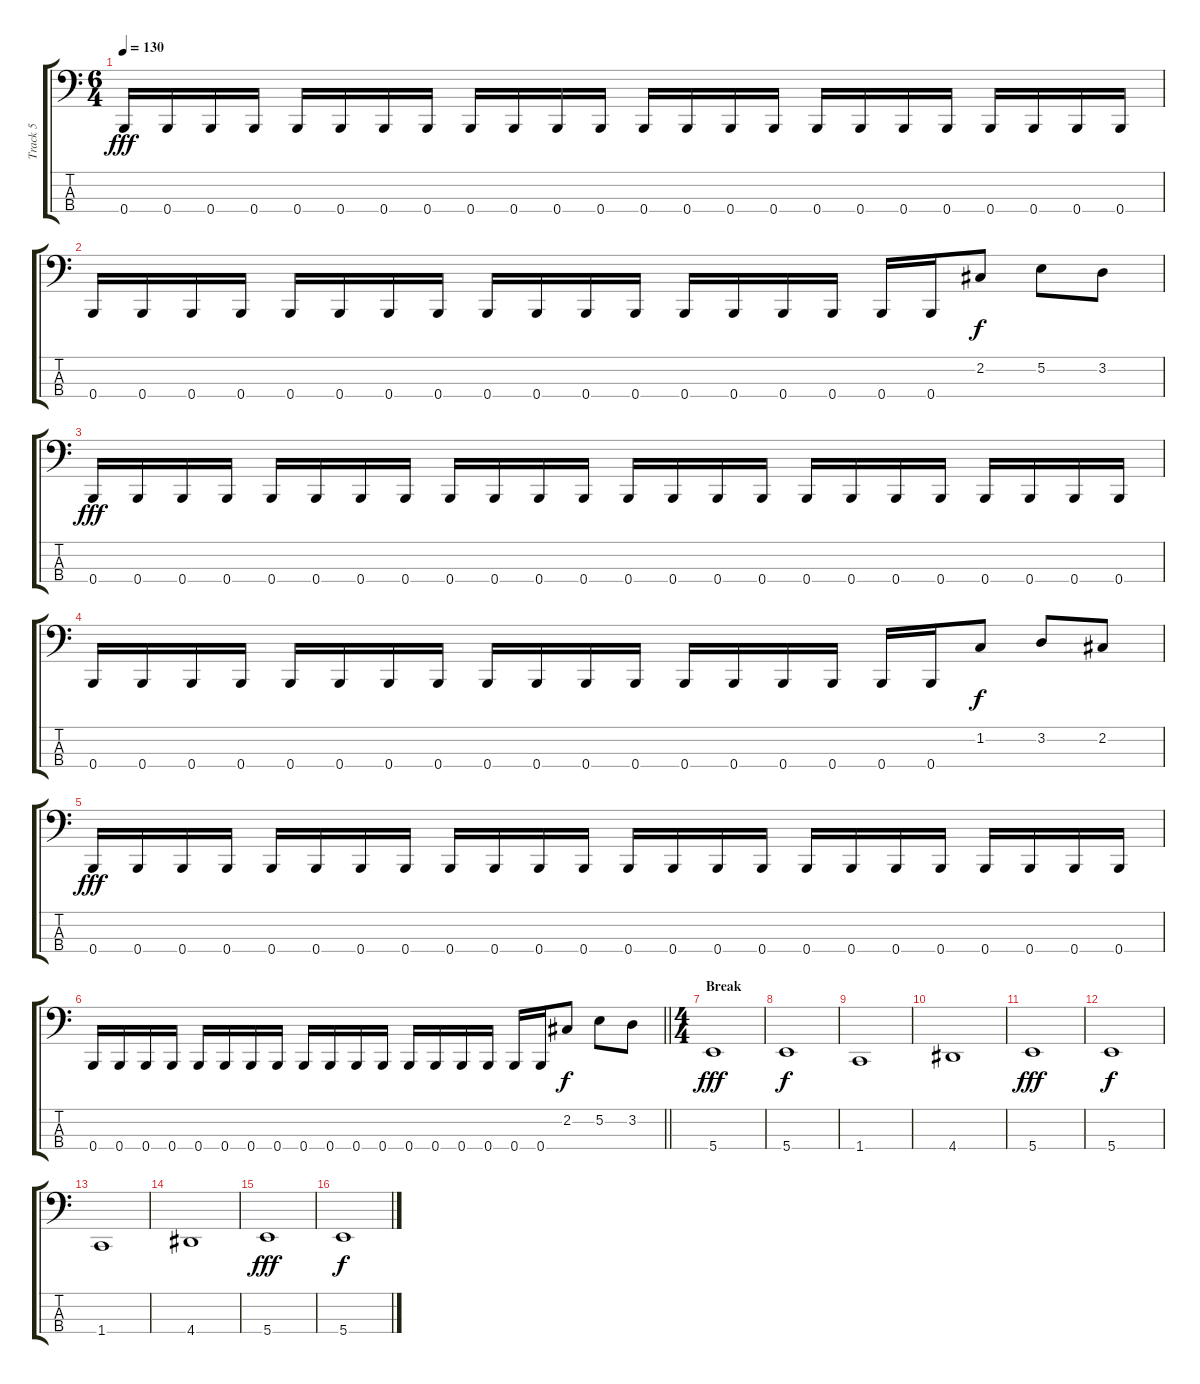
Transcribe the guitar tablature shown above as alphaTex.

\track ("Track 5" "Track 5") {instrument electricbasspick}
\staff {score tabs}
\tuning (E2 B1 Gb1 B0) {hide}
\ts (6 4)
\tempo 130
\clef f4
\ks c
0.4.16{dy fff} 0.4.16 0.4.16 0.4.16 0.4.16 0.4.16 0.4.16 0.4.16 0.4.16 0.4.16 0.4.16 0.4.16 0.4.16 0.4.16 0.4.16 0.4.16 0.4.16 0.4.16 0.4.16 0.4.16 0.4.16 0.4.16 0.4.16 0.4.16 |
0.4.16 0.4.16 0.4.16 0.4.16 0.4.16 0.4.16 0.4.16 0.4.16 0.4.16 0.4.16 0.4.16 0.4.16 0.4.16 0.4.16 0.4.16 0.4.16 0.4.16 0.4.16 2.2.8{dy f} 5.2.8 3.2.8 |
0.4.16{dy fff} 0.4.16 0.4.16 0.4.16 0.4.16 0.4.16 0.4.16 0.4.16 0.4.16 0.4.16 0.4.16 0.4.16 0.4.16 0.4.16 0.4.16 0.4.16 0.4.16 0.4.16 0.4.16 0.4.16 0.4.16 0.4.16 0.4.16 0.4.16 |
0.4.16 0.4.16 0.4.16 0.4.16 0.4.16 0.4.16 0.4.16 0.4.16 0.4.16 0.4.16 0.4.16 0.4.16 0.4.16 0.4.16 0.4.16 0.4.16 0.4.16 0.4.16 1.2.8{dy f} 3.2.8 2.2.8 |
0.4.16{dy fff} 0.4.16 0.4.16 0.4.16 0.4.16 0.4.16 0.4.16 0.4.16 0.4.16 0.4.16 0.4.16 0.4.16 0.4.16 0.4.16 0.4.16 0.4.16 0.4.16 0.4.16 0.4.16 0.4.16 0.4.16 0.4.16 0.4.16 0.4.16 |
\barLineRight lightlight
0.4.16 0.4.16 0.4.16 0.4.16 0.4.16 0.4.16 0.4.16 0.4.16 0.4.16 0.4.16 0.4.16 0.4.16 0.4.16 0.4.16 0.4.16 0.4.16 0.4.16 0.4.16 2.2.8{dy f} 5.2.8 3.2.8 |
\ts (4 4)
\section ("" "Break")
5.4.1{dy fff} |
5.4.1{dy f} |
1.4.1 |
4.4.1 |
5.4.1{dy fff} |
5.4.1{dy f} |
1.4.1 |
4.4.1 |
5.4.1{dy fff} |
5.4.1{dy f}
